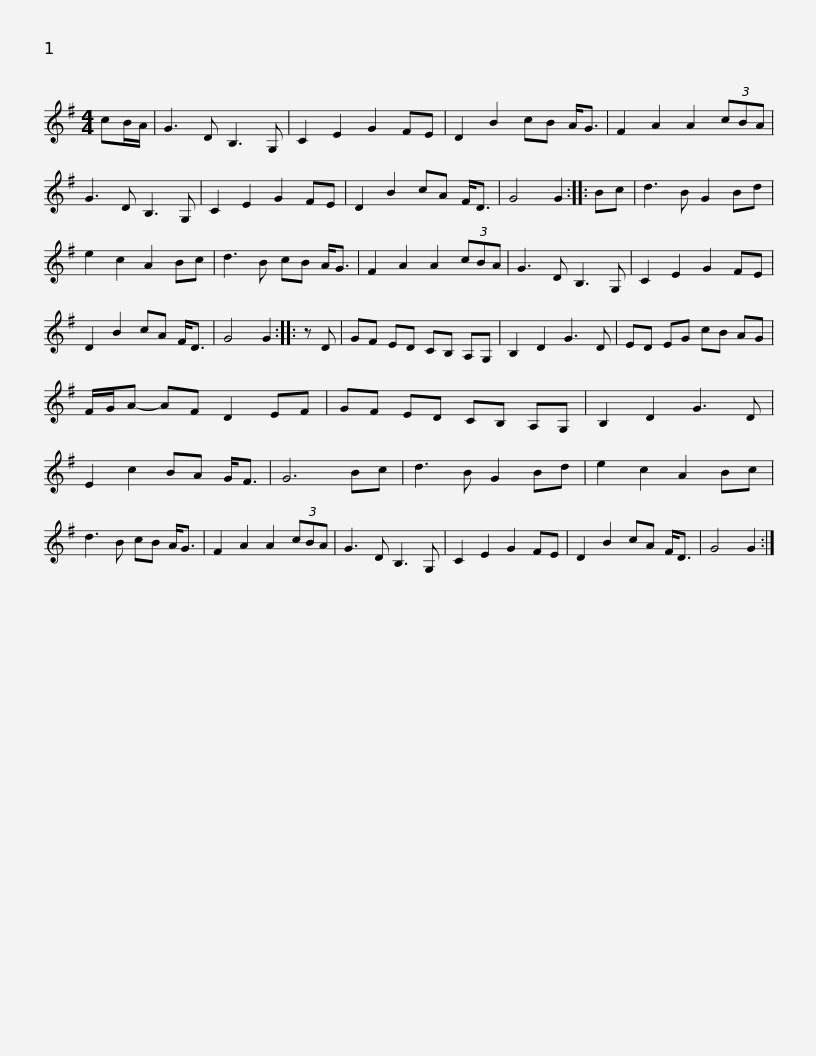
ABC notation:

X:1
L:1/8
M:4/4
I:linebreak $
K:G
V:1 treble
V:1
 cB/A/ | G3 D B,3 G, | C2 E2 G2 FE | D2 B2 cB A<G | F2 A2 A2 (3cBA | %5
 G3 D B,3 G, | C2 E2 G2 FE |$ D2 B2 cA F<D | G4 G2 :: Bc | %10
 d3 B G2 Bd | e2 c2 A2 Bc | d3 B cB A<G | F2 A2 A2 (3cBA | G3 D B,3 G, |$ %15
 C2 E2 G2 FE | D2 B2 cA F<D | G4 G2 :: z D | GF ED CB, A,G, | %20
 B,2 D2 G3 D | ED EG cB AG |$ F/G/A- AF D2 EF | GF ED CB, A,G, | B,2 D2 G3 D | %25
 E2 c2 BA G<F | G6 Bc | d3 B G2 Bd | e2 c2 A2 Bc |$ d3 B cB A<G | %30
 F2 A2 A2 (3cBA | G3 D B,3 G, | C2 E2 G2 FE | D2 B2 cA F<D | G4 G2 :| %35
